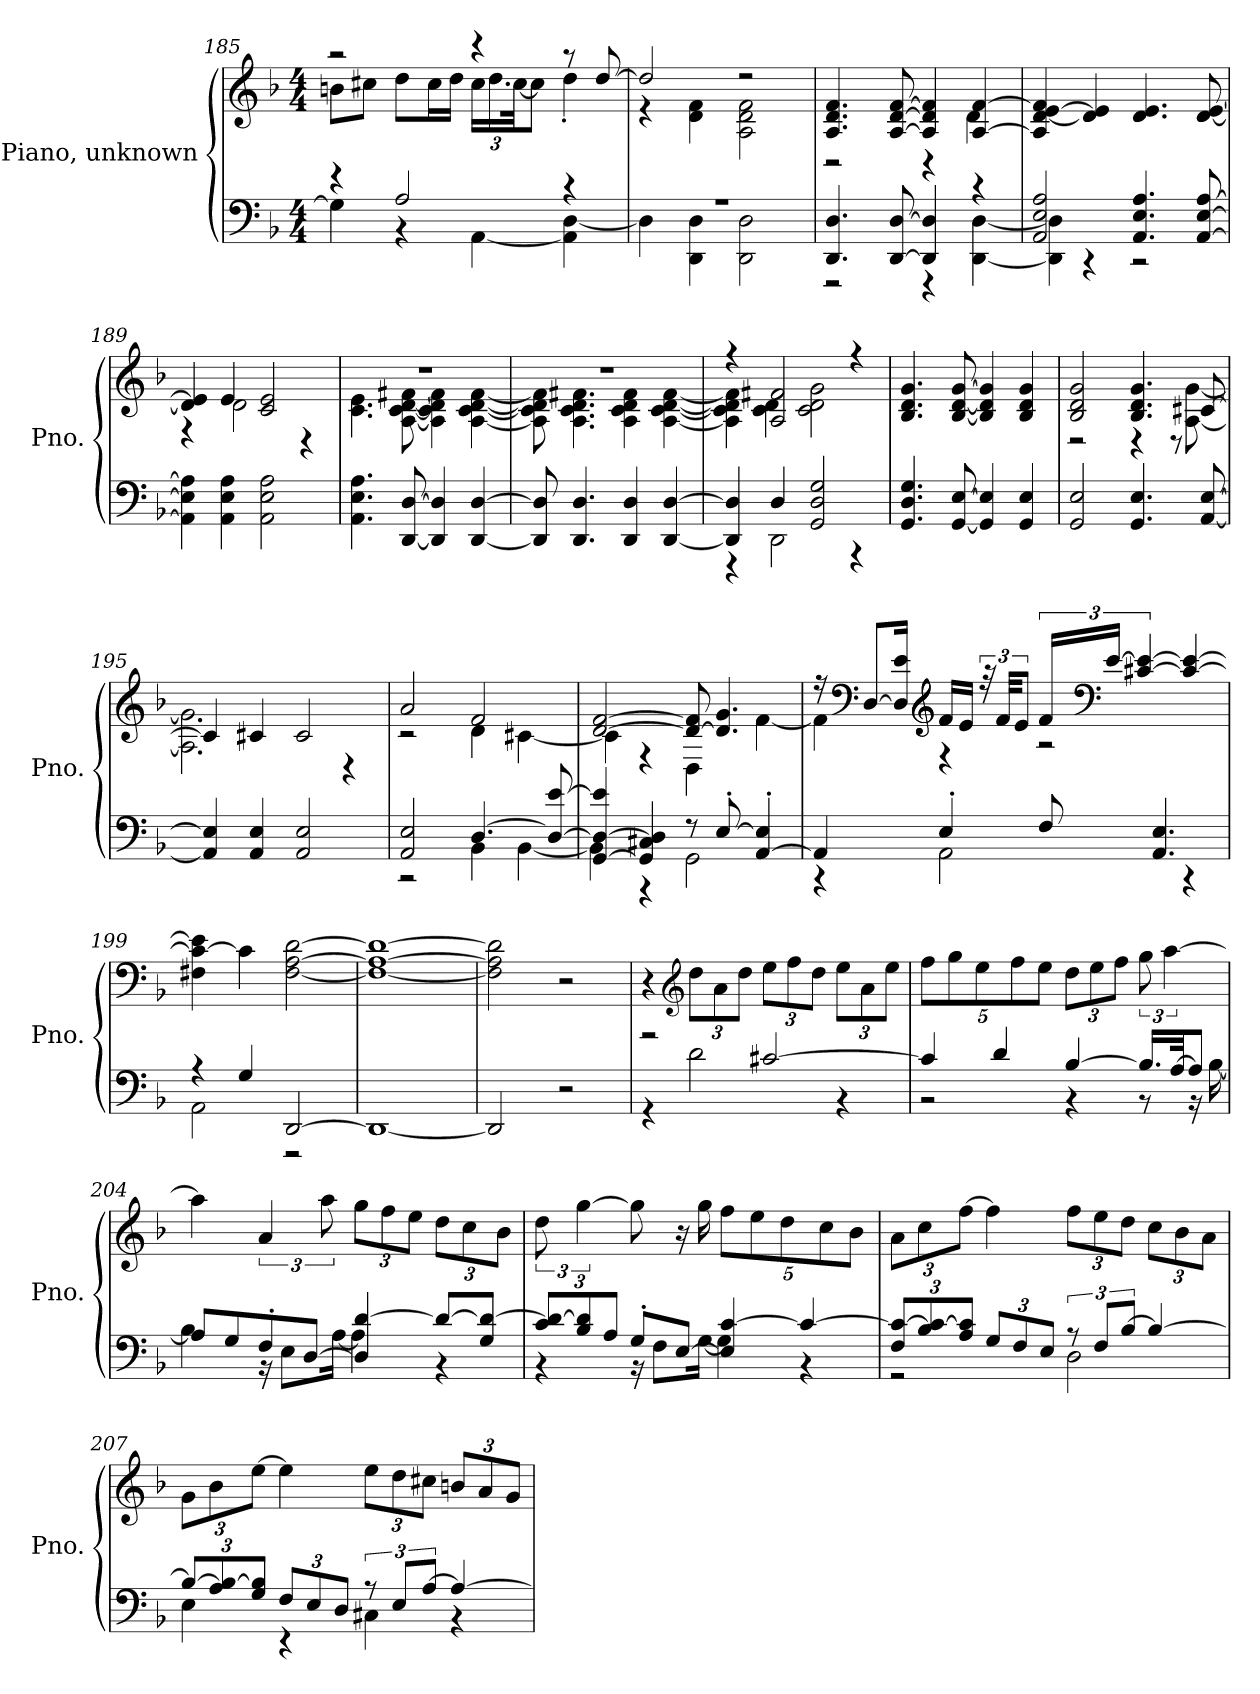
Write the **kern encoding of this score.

**kern	**kern
*part1	*part1
*staff2	*staff1
*I"Piano, unknown	*
*I'Pno.	*
*clefF4	*clefG2
*k[b-]	*k[b-]
*M4/4	*M4/4
=185	=185
*^	*^
4r	4G\]	2r	8bn\L
.	.	.	8cc#X\J
2A/	4r	.	8dd\L
.	.	.	16cc#\L
.	.	.	16dd\JJ
*	*	*	*Xbrackettup
.	[4AA\	4r	24cc#\LL
.	.	.	24.dd\
.	.	.	[48cc#\JK
.	.	.	8cc#\J]
4r	4AA\] [4D\	8r	4dd'\
.	.	[8dd/	.
=186	=186	=186	=186
1r	4D\]	2dd/]	4r
.	4DD\ 4D\	.	4d\ 4f\
.	2DD\ 2D\	2r	2A\ 2d\ 2f\
=187	=187	=187	=187
4.DD/ 4.D/	2r	4.A/ 4.d/ 4.f/	2r
[8DD/ [8D/	.	[8A/ [8d/ [8f/	.
4DD/] 4D/]	4r	4A/] 4d/] 4f/]	4r
4r	[4DD\ [4D\	[4A/ [4f/	4d\
*	*	*v	*v
=188	=188	=188
2AA/ 2E/ 2A/	4DD\] 4D\]	4A/] [4d/ [4e/ 4f/]
.	4r	4d/] 4e/]
4.AA/ 4.E/ 4.A/	2r	4.d/ 4.e/
[8AA/ [8E/ [8A/	.	[8d/ [8e/
*v	*v	*
!!LO:LB:g=z
=189	=189
*	*^
4AA\] 4E\] 4A\]	4d/] 4e/]	4r
4AA\ 4E\ 4A\	4e/	2d\
2AA\ 2E\ 2A\	2c/ 2e/	.
.	.	4r
=190	=190	=190
4.AA\ 4.E\ 4.A\	1r	4.c\ 4.e\
[8DD/ [8D/	.	[8A\ [8c\ [8d\ [8f#X\
4DD/] 4D/]	.	4A\] 4c\] 4d\] 4f#\]
[4DD/ [4D/	.	[4A\ [4c\ [4d\ [4f#\
=191	=191	=191
8DD/] 8D/]	1r	8A\] 8c\] 8d\] 8f#\]
4.DD/ 4.D/	.	4.A\ 4.c\ 4.d\ 4.f#X\
4DD/ 4D/	.	4A\ 4c\ 4d\ 4f#\
[4DD/ [4D/	.	[4A\ [4c\ [4d\ [4f#\
=192	=192	=192
*^	*	*
4DD/] 4D/]	4r	4r	4A\] 4c\] 4d\] 4f#\]
4D/	2DD\	2A/ 2f#X/	4c\ 4d\
2GG/ 2D/ 2G/	.	.	2c\ 2d\ 2g\
.	4r	4r	.
*v	*v	*	*
*	*v	*v
=193	=193
4.GG/ 4.D/ 4.G/	4.B-/ 4.d/ 4.g/
[8GG/ [8E/	[8B-/ [8d/ [8g/
4GG/] 4E/]	4B-/] 4d/] 4g/]
4GG/ 4E/	4B-/ 4d/ 4g/
!!LO:LB:g=z
=194	=194
*	*^
2GG/ 2E/	2B-/ 2d/ 2g/	2r
4.GG/ 4.E/	4.B-/ 4.d/ 4.g/	4r
.	.	8r
[8AA/ [8E/	[8c#X/	[8A\ [8g\
=195	=195	=195
4AA/] 4E/]	4c#/]	2.A\] 2.g\]
4AA/ 4E/	4c#X/	.
2AA/ 2E/	2c#/	.
.	.	4r
=196	=196	=196
*^	*	*
2AA/ 2E/	2r	2a/	2r
[4.D/	4BB-\	2f/	4d\
.	[4BB-\	.	[4c#X\
8D/_ [8e/	.	.	.
=197	=197	=197	=197
[4GG/ 4D/_ 4e/]	4BB-\]	[2d/ [2f/	4c#\]
4GG/] 4C#X/ 4D/]	4r	.	4r
8r	2GG\	8d/_ 8f/]	4D\
[8E'/	.	4.d/] 4.g/	.
[4AA/' 4E/]'	.	.	[4f\
!!LO:LB:g=z	!!
=198	=198	=198	=198
4AA/]	4r	16r	4f\]
*	*	*clefF4	*
.	.	[8D/L	.
.	.	16D/] 16e/Jk	.
*	*	*clefG2	*
4E'/	2AA\	16f/LL	4r
.	.	16e/JJ	.
*	*	*brackettup	*
.	.	48r	.
.	.	48f/KKL	.
.	.	12e/J	.
8F/	.	24f/LL	2r
*	*	*clefF4	*
.	.	[24e/JJ	.
.	.	[6c#X/ 6e/_	.
4.AA/ 4.E/	.	.	.
.	4r	4c#/_ 4e/_	.
*	*	*v	*v
=199	=199	=199
4r	2AA\	4F#X\ 4c#\_ 4e\]
4G/	.	4c#\]
[2DD/	2r	[2F#\ [2A\ [2d\
*v	*v	*
=200	=200
1DD_	1F#_ 1A_ 1d_
=201	=201
2DD/]	2F#\] 2A\] 2d\]
2r	2r
=202	=202
*^	*
2r	4r	4r
*	*	*clefG2
*	*	*Xbrackettup
.	2d\	12dd\L
.	.	12a\
.	.	12dd\J
[2c#X/	.	12ee\L
.	.	12ff\
.	.	12dd\J
.	4r	12ee\L
.	.	12a\
.	.	12ee\J
!!LO:PB:g=z
=203	=203	=203
4c#/]	2r	10ff\L
.	.	10gg\
.	.	10ee\
4d/	.	.
.	.	10ff\
.	.	10ee\J
[4B-/	4r	12dd\L
.	.	12ee\
.	.	12ff\J
*	*	*brackettup
16.B-/LL]	8r	12gg\
.	.	[6aa\
[32A/JK	.	.
8A/J]	16r	.
.	[16B-\	.
=204	=204	=204
8A/L	4B-\]	4aa\]
8G/	.	.
8F'/	16r	6a/
.	8E\L	.
[8D/J	.	.
.	.	12aa\
.	[16A\Jk	.
*	*	*Xbrackettup
4D/] [4d/	4A\]	12gg\L
.	.	12ff\
.	.	12ee\J
8d/L_	4r	12dd\L
.	.	12cc\
8G/ 8d/_J	.	.
.	.	12b-\J
=205	=205	=205
*Xbrackettup	*	*brackettup
12c/ 12d/_L	4r	12dd\
12B-/ 12d/]	.	[6gg\
12A/J	.	.
8G'/L	16r	8gg\]
.	8F\L	.
[8E/J	.	16r
.	[16G\Jk	16gg\
*	*	*Xbrackettup
4E/] [4c/	4G\]	10ff\L
.	.	10ee\
.	.	10dd\
4c/_	4r	.
.	.	10cc\
.	.	10b-\J
!!LO:LB:g=z
=206	=206	=206
12F/ 12c/_L	2r	12a\L
12B-/ 12c/_	.	12cc\
12A/ 12c/]J	.	[12ff\J
12G/L	.	4ff\]
12F/	.	.
12E/J	.	.
*brackettup	*	*
12r	2D\	12ff\L
12F/L	.	12ee\
[12B-/J	.	12dd\J
4B-/_	.	12cc\L
.	.	12b-\
.	.	12a\J
=207	=207	=207
*Xbrackettup	*	*
12B-/L_	4E\	12g\L
12A/ 12B-/_	.	12b-\
12G/ 12B-/]J	.	[12ee\J
12F/L	4r	4ee\]
12E/	.	.
12D/J	.	.
*brackettup	*	*
12r	4C#X\	12ee\L
12E/L	.	12dd\
[12A/J	.	12cc#X\J
4A/_	4r	12bn/L
.	.	12a/
.	.	12g/J
*v	*v	*
=	=
*-	*-
